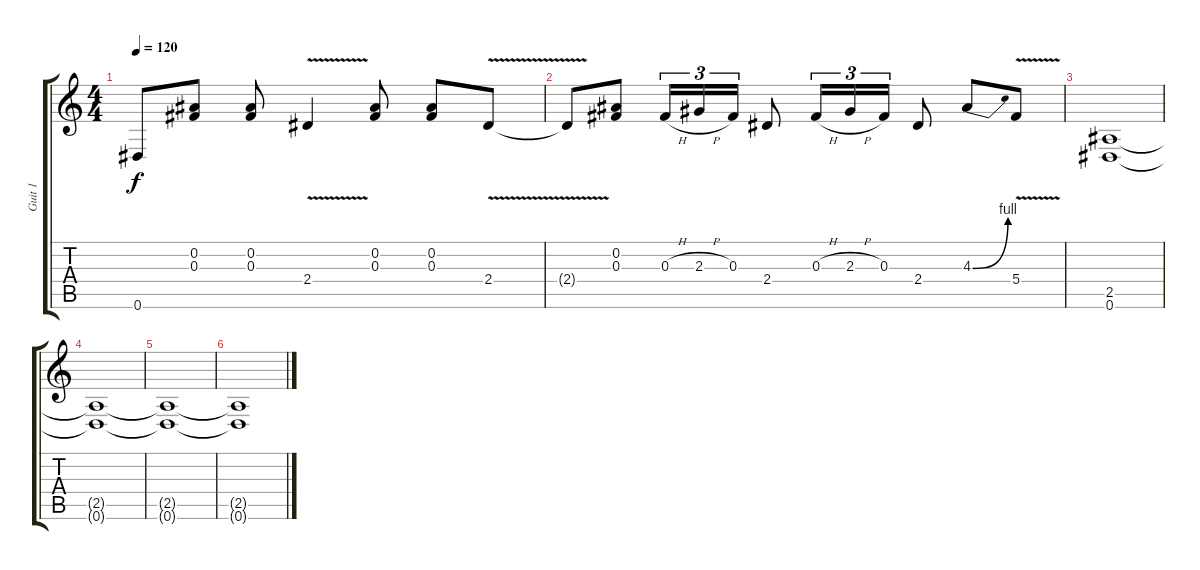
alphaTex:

\track ("Guit 1" "Guit 1") {instrument distortionguitar}
\staff {score tabs}
\tuning (Eb4 Bb3 Gb3 Db3 Ab2 Eb2) {hide}
\ts (4 4)
\tempo 120
\clef g2
\ks c
0.6.8{dy f} (0.2 0.3).8 (0.2 0.3).8 2.4{v}.4 (0.2 0.3).8 (0.2 0.3).8 2.4{v}.8 |
2.4{t}.8 (0.2 0.3).8 0.3{h}.16{tu (3 2)} 2.3{h}.16{tu (3 2)} 0.3.16{tu (3 2)} 2.4.8 0.3{h}.16{tu (3 2)} 2.3{h}.16{tu (3 2)} 0.3.16{tu (3 2)} 2.4.8 4.3{be (bend 0 0 60 4)}.8 5.4{v}.8 |
(2.5 0.6).1 |
(2.5{t} 0.6{t}).1 |
(2.5{t} 0.6{t}).1 |
(2.5{t} 0.6{t}).1
